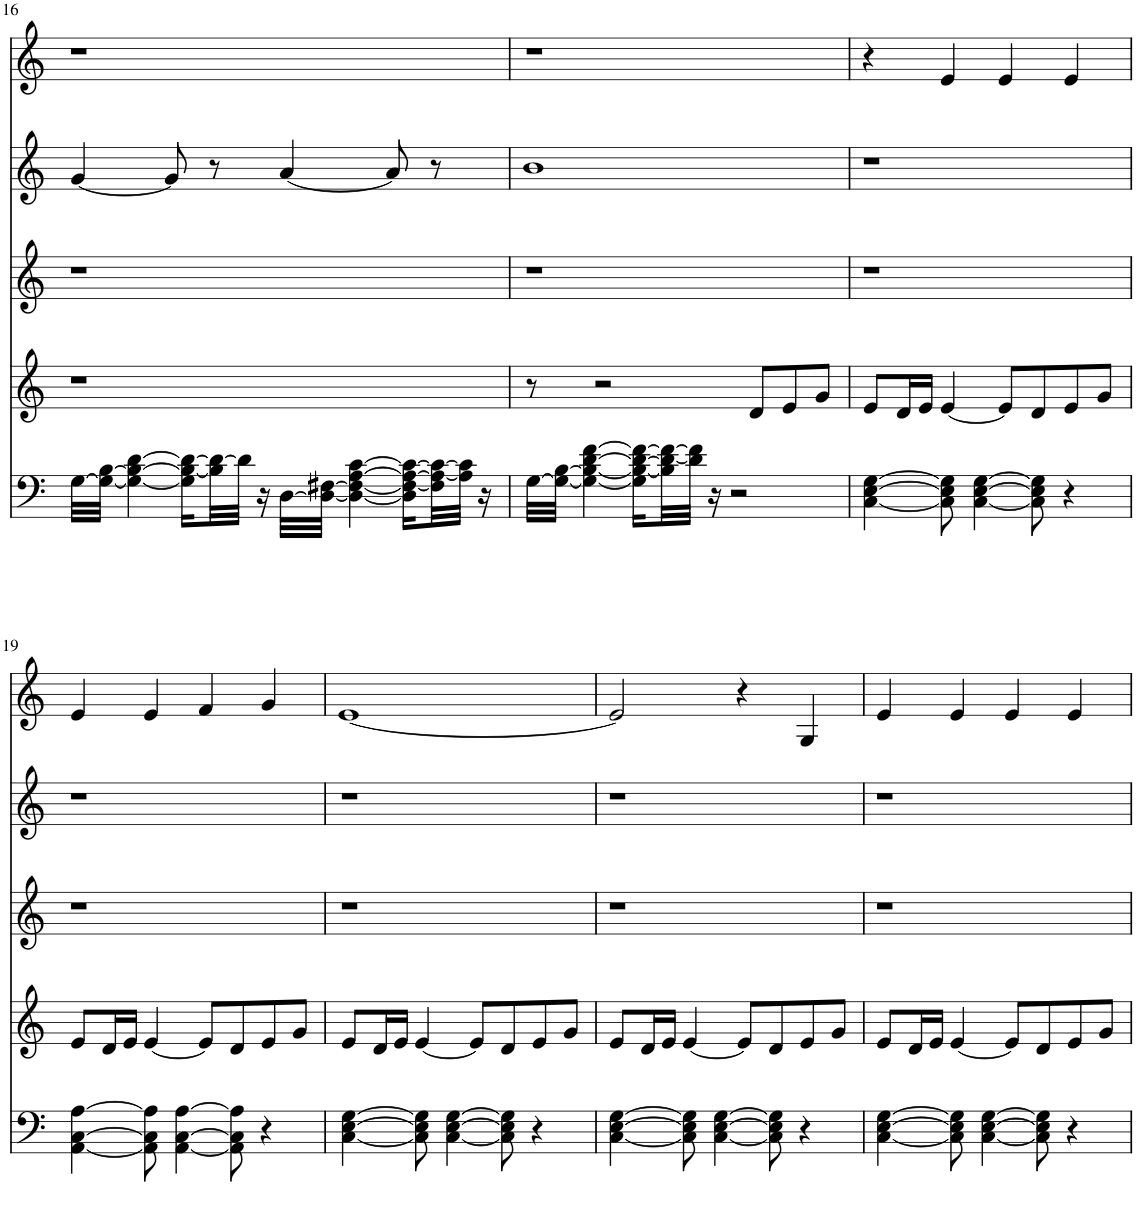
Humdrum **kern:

**kern	**kern	**kern	**kern	**kern
*part5	*part4	*part3	*part2	*part1
*staff5	*staff4	*staff3	*staff2	*staff1
*I"Guitar II	*I"Guitar I	*I"Clarinet	*I"Viola	*I"Oboe
*	*	*I'Cl	*I'Vla	*I'Ob
!!LO:PB:g=z
*clefF4	*clefG2	*clefG2	*clefG2	*clefG2
*	*	*Trd1c2	*	*
*k[]	*k[]	*k[]	*k[]	*k[]
*M4/4	*M4/4	*M4/4	*M4/4	*M4/4
=16	=16	=16	=16	=16
[32G\LLL	1r	1r	[4g/	1r
32G\_ [32B\JJJ	.	.	.	.
4G\_ 4B\_ [4d\	.	.	.	.
.	.	.	8g/]	.
16G\] 16B\_ 16d\_LL	.	.	.	.
32B\] 32d\_L	.	.	8r	.
32d\JJJ]	.	.	.	.
16r	.	.	.	.
[32D\LLL	.	.	[4a/	.
32D\_ [32F#X\JJJ	.	.	.	.
4D\_ 4F#\_ [4A\ [4c\	.	.	.	.
.	.	.	8a/]	.
16D\] 16F#\_ 16A\_ 16c\_LL	.	.	.	.
32F#\] 32A\_ 32c\_L	.	.	8r	.
32A\] 32c\]JJJ	.	.	.	.
16r	.	.	.	.
=17	=17	=17	=17	=17
[32G\LLL	8r	1r	1b	1r
32G\_ [32B\JJJ	.	.	.	.
4G\_ 4B\_ [4d\ [4f\	.	.	.	.
.	2r	.	.	.
16G\] 16B\_ 16d\_ 16f\_LL	.	.	.	.
32B\] 32d\_ 32f\_L	.	.	.	.
32d\] 32f\]JJJ	.	.	.	.
16r	.	.	.	.
2r	.	.	.	.
.	8d/L	.	.	.
.	8e/	.	.	.
.	8g/J	.	.	.
=18	=18	=18	=18	=18
[4C\ [4E\ [4G\	8e/L	1r	1r	4r
.	16d/L	.	.	.
.	16e/JJ	.	.	.
8C\] 8E\] 8G\]	[4e/	.	.	4e/
[4C\ [4E\ [4G\	.	.	.	.
.	8e/L]	.	.	4e/
8C\] 8E\] 8G\]	8d/	.	.	.
4r	8e/	.	.	4e/
.	8g/J	.	.	.
!!LO:LB:g=z
=19	=19	=19	=19	=19
[4AA\ [4C\ [4A\	8e/L	1r	1r	4e/
.	16d/L	.	.	.
.	16e/JJ	.	.	.
8AA\] 8C\] 8A\]	[4e/	.	.	4e/
[4AA\ [4C\ [4A\	.	.	.	.
.	8e/L]	.	.	4f/
8AA\] 8C\] 8A\]	8d/	.	.	.
4r	8e/	.	.	4g/
.	8g/J	.	.	.
=20	=20	=20	=20	=20
[4C\ [4E\ [4G\	8e/L	1r	1r	[1e
.	16d/L	.	.	.
.	16e/JJ	.	.	.
8C\] 8E\] 8G\]	[4e/	.	.	.
[4C\ [4E\ [4G\	.	.	.	.
.	8e/L]	.	.	.
8C\] 8E\] 8G\]	8d/	.	.	.
4r	8e/	.	.	.
.	8g/J	.	.	.
=21	=21	=21	=21	=21
[4C\ [4E\ [4G\	8e/L	1r	1r	2e/]
.	16d/L	.	.	.
.	16e/JJ	.	.	.
8C\] 8E\] 8G\]	[4e/	.	.	.
[4C\ [4E\ [4G\	.	.	.	.
.	8e/L]	.	.	4r
8C\] 8E\] 8G\]	8d/	.	.	.
4r	8e/	.	.	4G/
.	8g/J	.	.	.
=22	=22	=22	=22	=22
[4C\ [4E\ [4G\	8e/L	1r	1r	4e/
.	16d/L	.	.	.
.	16e/JJ	.	.	.
8C\] 8E\] 8G\]	[4e/	.	.	4e/
[4C\ [4E\ [4G\	.	.	.	.
.	8e/L]	.	.	4e/
8C\] 8E\] 8G\]	8d/	.	.	.
4r	8e/	.	.	4e/
.	8g/J	.	.	.
=	=	=	=	=
*-	*-	*-	*-	*-
